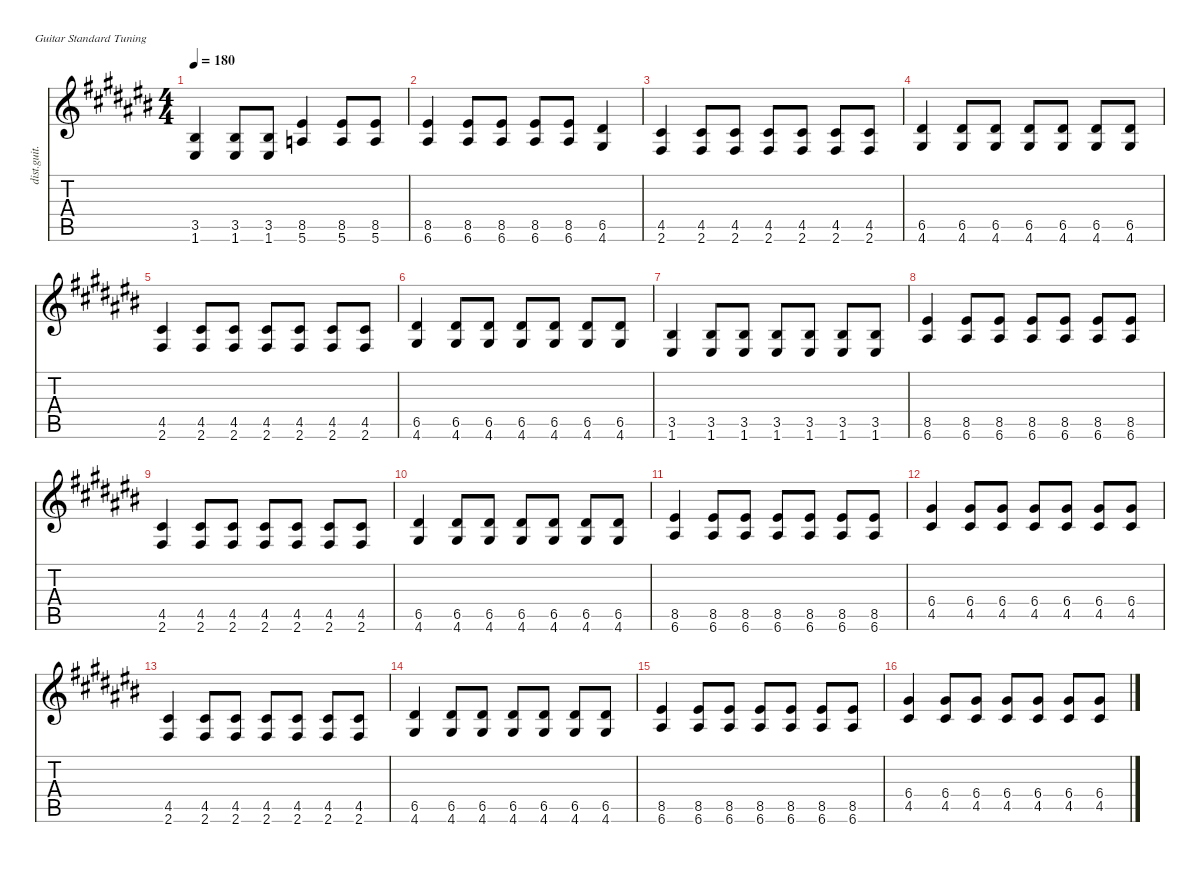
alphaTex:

\defaultSystemsLayout 4
\hideDynamics
\bracketExtendMode nobrackets
\otherSystemsTrackNameOrientation horizontal
\track ("Rhythm" "dist.guit.") {instrument distortionguitar}
\staff {score tabs}
\tuning (E4 B3 G3 D3 A2 E2)
\ts (4 4)
\tempo 180
\clef g2
\ks c#
(3.5 1.6).4{dy mf} (3.5 1.6).8 (3.5 1.6).8 (8.5 5.6).4 (8.5 5.6).8 (8.5 5.6).8 |
(8.5 6.6).4 (8.5 6.6).8 (8.5 6.6).8 (8.5 6.6).8 (8.5 6.6).8 (4.6 6.5).4 |
(4.5 2.6).4 (4.5 2.6).8 (4.5 2.6).8 (4.5 2.6).8 (4.5 2.6).8 (4.5 2.6).8 (4.5 2.6).8 |
(4.6 6.5).4 (4.6 6.5).8 (4.6 6.5).8 (4.6 6.5).8 (4.6 6.5).8 (4.6 6.5).8 (4.6 6.5).8 |
(4.5 2.6).4 (4.5 2.6).8 (4.5 2.6).8 (4.5 2.6).8 (4.5 2.6).8 (4.5 2.6).8 (4.5 2.6).8 |
(4.6 6.5).4 (4.6 6.5).8 (4.6 6.5).8 (4.6 6.5).8 (4.6 6.5).8 (4.6 6.5).8 (4.6 6.5).8 |
(3.5 1.6).4 (3.5 1.6).8 (3.5 1.6).8 (3.5 1.6).8 (3.5 1.6).8 (3.5 1.6).8 (3.5 1.6).8 |
(8.5 6.6).4 (8.5 6.6).8 (8.5 6.6).8 (8.5 6.6).8 (8.5 6.6).8 (8.5 6.6).8 (8.5 6.6).8 |
(4.5 2.6).4 (4.5 2.6).8 (4.5 2.6).8 (4.5 2.6).8 (4.5 2.6).8 (4.5 2.6).8 (4.5 2.6).8 |
(4.6 6.5).4 (4.6 6.5).8 (4.6 6.5).8 (4.6 6.5).8 (4.6 6.5).8 (4.6 6.5).8 (4.6 6.5).8 |
(8.5 6.6).4 (8.5 6.6).8 (8.5 6.6).8 (8.5 6.6).8 (8.5 6.6).8 (8.5 6.6).8 (8.5 6.6).8 |
(4.5 6.4).4 (4.5 6.4).8 (4.5 6.4).8 (4.5 6.4).8 (4.5 6.4).8 (4.5 6.4).8 (4.5 6.4).8 |
(4.5 2.6).4 (4.5 2.6).8 (4.5 2.6).8 (4.5 2.6).8 (4.5 2.6).8 (4.5 2.6).8 (4.5 2.6).8 |
(4.6 6.5).4 (4.6 6.5).8 (4.6 6.5).8 (4.6 6.5).8 (4.6 6.5).8 (4.6 6.5).8 (4.6 6.5).8 |
(8.5 6.6).4 (8.5 6.6).8 (8.5 6.6).8 (8.5 6.6).8 (8.5 6.6).8 (8.5 6.6).8 (8.5 6.6).8 |
(4.5 6.4).4 (4.5 6.4).8 (4.5 6.4).8 (4.5 6.4).8 (4.5 6.4).8 (4.5 6.4).8 (4.5 6.4).8
